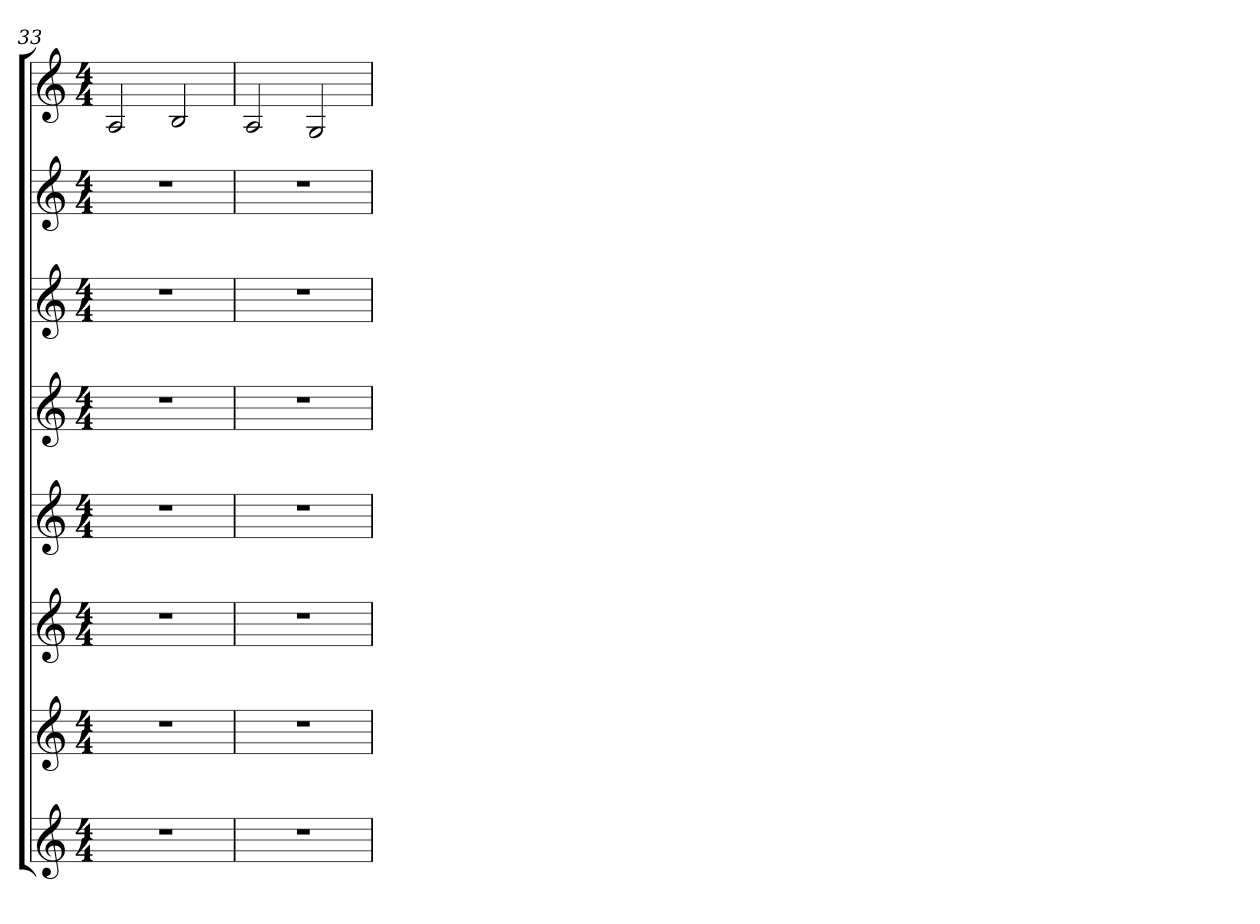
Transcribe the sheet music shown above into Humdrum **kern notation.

**kern	**kern	**kern	**kern	**kern	**kern	**kern	**kern
*part8	*part7	*part6	*part5	*part4	*part3	*part2	*part1
*staff8	*staff7	*staff6	*staff5	*staff4	*staff3	*staff2	*staff1
*clefG2	*clefG2	*clefG2	*clefG2	*clefG2	*clefG2	*clefG2	*clefG2
*k[]	*k[]	*k[]	*k[]	*k[]	*k[]	*k[]	*k[]
*M4/4	*M4/4	*M4/4	*M4/4	*M4/4	*M4/4	*M4/4	*M4/4
=33	=33	=33	=33	=33	=33	=33	=33
1r	1r	1r	1r	1r	1r	1r	2A/
.	.	.	.	.	.	.	2B/
=34	=34	=34	=34	=34	=34	=34	=34
1r	1r	1r	1r	1r	1r	1r	2A/
.	.	.	.	.	.	.	2G/
=	=	=	=	=	=	=	=
*-	*-	*-	*-	*-	*-	*-	*-
